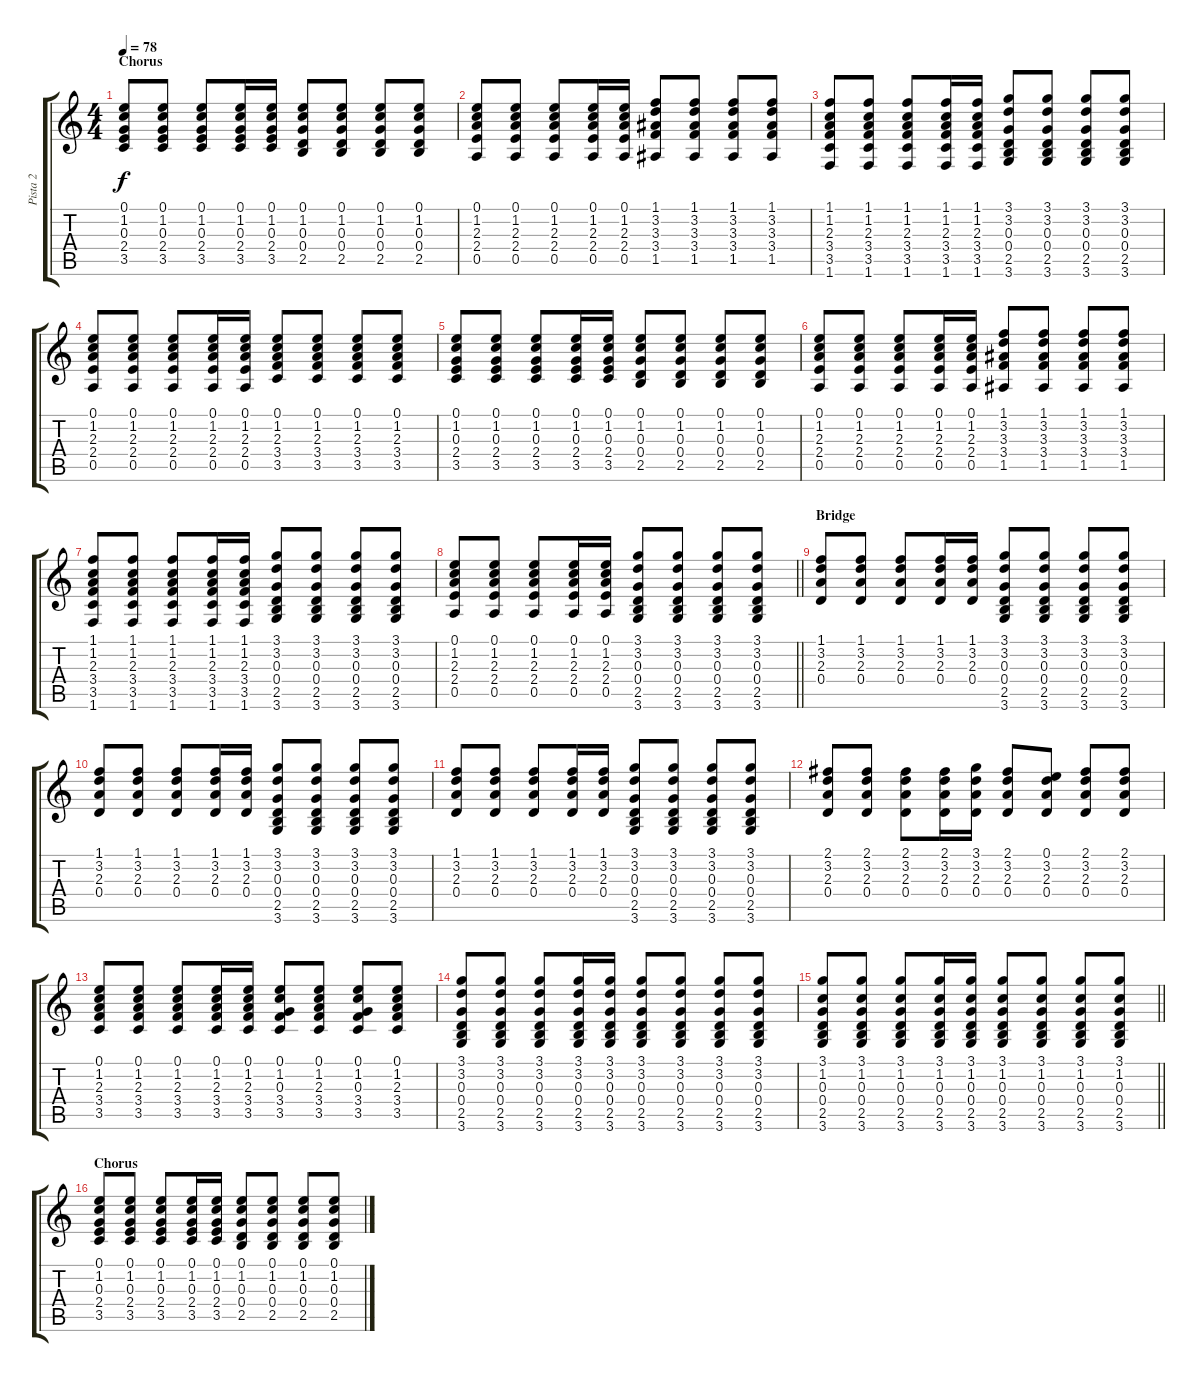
\track ("Pista 2" "Pista 2") {instrument overdrivenguitar}
\staff {score tabs}
\tuning (E4 B3 G3 D3 A2 E2) {hide}
\ts (4 4)
\section ("" "Chorus")
\tempo 78
\clef g2
\ks c
(0.1 1.2 0.3 2.4 3.5).8{dy f} (0.1 1.2 0.3 2.4 3.5).8 (0.1 1.2 0.3 2.4 3.5).8 (0.1 1.2 0.3 2.4 3.5).16 (0.1 1.2 0.3 2.4 3.5).16 (0.1 1.2 0.3 0.4 2.5).8 (0.1 1.2 0.3 0.4 2.5).8 (0.1 1.2 0.3 0.4 2.5).8 (0.1 1.2 0.3 0.4 2.5).8 |
(0.1 1.2 2.3 2.4 0.5).8 (0.1 1.2 2.3 2.4 0.5).8 (0.1 1.2 2.3 2.4 0.5).8 (0.1 1.2 2.3 2.4 0.5).16 (0.1 1.2 2.3 2.4 0.5).16 (1.1 3.2 3.3 3.4 1.5).8 (1.1 3.2 3.3 3.4 1.5).8 (1.1 3.2 3.3 3.4 1.5).8 (1.1 3.2 3.3 3.4 1.5).8 |
(1.1 1.2 2.3 3.4 3.5 1.6).8 (1.1 1.2 2.3 3.4 3.5 1.6).8 (1.1 1.2 2.3 3.4 3.5 1.6).8 (1.1 1.2 2.3 3.4 3.5 1.6).16 (1.1 1.2 2.3 3.4 3.5 1.6).16 (3.1 3.2 0.3 0.4 2.5 3.6).8 (3.1 3.2 0.3 0.4 2.5 3.6).8 (3.1 3.2 0.3 0.4 2.5 3.6).8 (3.1 3.2 0.3 0.4 2.5 3.6).8 |
(0.1 1.2 2.3 2.4 0.5).8 (0.1 1.2 2.3 2.4 0.5).8 (0.1 1.2 2.3 2.4 0.5).8 (0.1 1.2 2.3 2.4 0.5).16 (0.1 1.2 2.3 2.4 0.5).16 (0.1 1.2 2.3 3.4 3.5).8 (0.1 1.2 2.3 3.4 3.5).8 (0.1 1.2 2.3 3.4 3.5).8 (0.1 1.2 2.3 3.4 3.5).8 |
(0.1 1.2 0.3 2.4 3.5).8 (0.1 1.2 0.3 2.4 3.5).8 (0.1 1.2 0.3 2.4 3.5).8 (0.1 1.2 0.3 2.4 3.5).16 (0.1 1.2 0.3 2.4 3.5).16 (0.1 1.2 0.3 0.4 2.5).8 (0.1 1.2 0.3 0.4 2.5).8 (0.1 1.2 0.3 0.4 2.5).8 (0.1 1.2 0.3 0.4 2.5).8 |
(0.1 1.2 2.3 2.4 0.5).8 (0.1 1.2 2.3 2.4 0.5).8 (0.1 1.2 2.3 2.4 0.5).8 (0.1 1.2 2.3 2.4 0.5).16 (0.1 1.2 2.3 2.4 0.5).16 (1.1 3.2 3.3 3.4 1.5).8 (1.1 3.2 3.3 3.4 1.5).8 (1.1 3.2 3.3 3.4 1.5).8 (1.1 3.2 3.3 3.4 1.5).8 |
(1.1 1.2 2.3 3.4 3.5 1.6).8 (1.1 1.2 2.3 3.4 3.5 1.6).8 (1.1 1.2 2.3 3.4 3.5 1.6).8 (1.1 1.2 2.3 3.4 3.5 1.6).16 (1.1 1.2 2.3 3.4 3.5 1.6).16 (3.1 3.2 0.3 0.4 2.5 3.6).8 (3.1 3.2 0.3 0.4 2.5 3.6).8 (3.1 3.2 0.3 0.4 2.5 3.6).8 (3.1 3.2 0.3 0.4 2.5 3.6).8 |
\barLineRight lightlight
(0.1 1.2 2.3 2.4 0.5).8 (0.1 1.2 2.3 2.4 0.5).8 (0.1 1.2 2.3 2.4 0.5).8 (0.1 1.2 2.3 2.4 0.5).16 (0.1 1.2 2.3 2.4 0.5).16 (3.1 3.2 0.3 0.4 2.5 3.6).8 (3.1 3.2 0.3 0.4 2.5 3.6).8 (3.1 3.2 0.3 0.4 2.5 3.6).8 (3.1 3.2 0.3 0.4 2.5 3.6).8 |
\section ("" "Bridge")
(1.1 3.2 2.3 0.4).8 (1.1 3.2 2.3 0.4).8 (1.1 3.2 2.3 0.4).8 (1.1 3.2 2.3 0.4).16 (1.1 3.2 2.3 0.4).16 (3.1 3.2 0.3 0.4 2.5 3.6).8 (3.1 3.2 0.3 0.4 2.5 3.6).8 (3.1 3.2 0.3 0.4 2.5 3.6).8 (3.1 3.2 0.3 0.4 2.5 3.6).8 |
(1.1 3.2 2.3 0.4).8 (1.1 3.2 2.3 0.4).8 (1.1 3.2 2.3 0.4).8 (1.1 3.2 2.3 0.4).16 (1.1 3.2 2.3 0.4).16 (3.1 3.2 0.3 0.4 2.5 3.6).8 (3.1 3.2 0.3 0.4 2.5 3.6).8 (3.1 3.2 0.3 0.4 2.5 3.6).8 (3.1 3.2 0.3 0.4 2.5 3.6).8 |
(1.1 3.2 2.3 0.4).8 (1.1 3.2 2.3 0.4).8 (1.1 3.2 2.3 0.4).8 (1.1 3.2 2.3 0.4).16 (1.1 3.2 2.3 0.4).16 (3.1 3.2 0.3 0.4 2.5 3.6).8 (3.1 3.2 0.3 0.4 2.5 3.6).8 (3.1 3.2 0.3 0.4 2.5 3.6).8 (3.1 3.2 0.3 0.4 2.5 3.6).8 |
(2.1 3.2 2.3 0.4).8 (2.1 3.2 2.3 0.4).8 (2.1 3.2 2.3 0.4).8 (2.1 3.2 2.3 0.4).16 (3.1 3.2 2.3 0.4).16 (2.1 3.2 2.3 0.4).8 (0.1 3.2 2.3 0.4).8 (2.1 3.2 2.3 0.4).8 (2.1 3.2 2.3 0.4).8 |
(0.1 1.2 2.3 3.4 3.5).8 (0.1 1.2 2.3 3.4 3.5).8 (0.1 1.2 2.3 3.4 3.5).8 (0.1 1.2 2.3 3.4 3.5).16 (0.1 1.2 2.3 3.4 3.5).16 (0.1 1.2 0.3 3.4 3.5).8 (0.1 1.2 2.3 3.4 3.5).8 (0.1 1.2 0.3 3.4 3.5).8 (0.1 1.2 2.3 3.4 3.5).8 |
(3.1 3.2 0.3 0.4 2.5 3.6).8 (3.1 3.2 0.3 0.4 2.5 3.6).8 (3.1 3.2 0.3 0.4 2.5 3.6).8 (3.1 3.2 0.3 0.4 2.5 3.6).16 (3.1 3.2 0.3 0.4 2.5 3.6).16 (3.1 3.2 0.3 0.4 2.5 3.6).8 (3.1 3.2 0.3 0.4 2.5 3.6).8 (3.1 3.2 0.3 0.4 2.5 3.6).8 (3.1 3.2 0.3 0.4 2.5 3.6).8 |
\barLineRight lightlight
(3.1 1.2 0.3 0.4 2.5 3.6).8 (3.1 1.2 0.3 0.4 2.5 3.6).8 (3.1 1.2 0.3 0.4 2.5 3.6).8 (3.1 1.2 0.3 0.4 2.5 3.6).16 (3.1 1.2 0.3 0.4 2.5 3.6).16 (3.1 1.2 0.3 0.4 2.5 3.6).8 (3.1 1.2 0.3 0.4 2.5 3.6).8 (3.1 1.2 0.3 0.4 2.5 3.6).8 (3.1 1.2 0.3 0.4 2.5 3.6).8 |
\section ("" "Chorus")
(0.1 1.2 0.3 2.4 3.5).8 (0.1 1.2 0.3 2.4 3.5).8 (0.1 1.2 0.3 2.4 3.5).8 (0.1 1.2 0.3 2.4 3.5).16 (0.1 1.2 0.3 2.4 3.5).16 (0.1 1.2 0.3 0.4 2.5).8 (0.1 1.2 0.3 0.4 2.5).8 (0.1 1.2 0.3 0.4 2.5).8 (0.1 1.2 0.3 0.4 2.5).8
